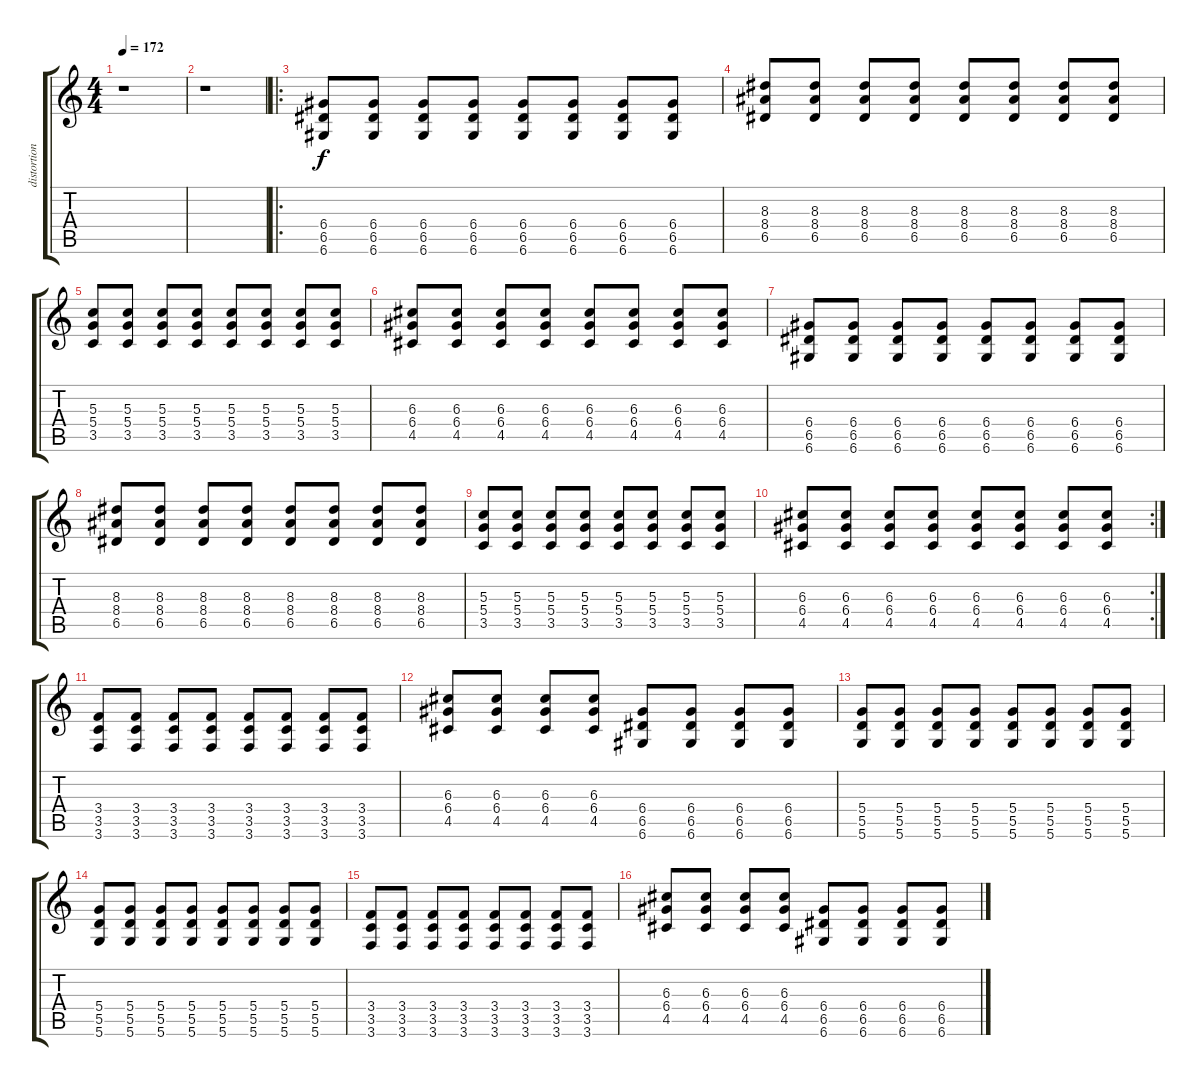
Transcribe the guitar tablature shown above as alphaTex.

\track ("distortion 1" "distortion") {instrument distortionguitar}
\staff {score tabs}
\tuning (E4 B3 G3 D3 A2 D2) {hide}
\ts (4 4)
\tempo 172
\clef g2
\ks c
r.1{dy f} |
r.1 |
\ro
(6.4 6.5 6.6).8 (6.4 6.5 6.6).8 (6.4 6.5 6.6).8 (6.4 6.5 6.6).8 (6.4 6.5 6.6).8 (6.4 6.5 6.6).8 (6.4 6.5 6.6).8 (6.4 6.5 6.6).8 |
(8.3 8.4 6.5).8 (8.3 8.4 6.5).8 (8.3 8.4 6.5).8 (8.3 8.4 6.5).8 (8.3 8.4 6.5).8 (8.3 8.4 6.5).8 (8.3 8.4 6.5).8 (8.3 8.4 6.5).8 |
(5.3 5.4 3.5).8 (5.3 5.4 3.5).8 (5.3 5.4 3.5).8 (5.3 5.4 3.5).8 (5.3 5.4 3.5).8 (5.3 5.4 3.5).8 (5.3 5.4 3.5).8 (5.3 5.4 3.5).8 |
(6.3 6.4 4.5).8 (6.3 6.4 4.5).8 (6.3 6.4 4.5).8 (6.3 6.4 4.5).8 (6.3 6.4 4.5).8 (6.3 6.4 4.5).8 (6.3 6.4 4.5).8 (6.3 6.4 4.5).8 |
(6.4 6.5 6.6).8 (6.4 6.5 6.6).8 (6.4 6.5 6.6).8 (6.4 6.5 6.6).8 (6.4 6.5 6.6).8 (6.4 6.5 6.6).8 (6.4 6.5 6.6).8 (6.4 6.5 6.6).8 |
(8.3 8.4 6.5).8 (8.3 8.4 6.5).8 (8.3 8.4 6.5).8 (8.3 8.4 6.5).8 (8.3 8.4 6.5).8 (8.3 8.4 6.5).8 (8.3 8.4 6.5).8 (8.3 8.4 6.5).8 |
(5.3 5.4 3.5).8 (5.3 5.4 3.5).8 (5.3 5.4 3.5).8 (5.3 5.4 3.5).8 (5.3 5.4 3.5).8 (5.3 5.4 3.5).8 (5.3 5.4 3.5).8 (5.3 5.4 3.5).8 |
\rc 2
(6.3 6.4 4.5).8 (6.3 6.4 4.5).8 (6.3 6.4 4.5).8 (6.3 6.4 4.5).8 (6.3 6.4 4.5).8 (6.3 6.4 4.5).8 (6.3 6.4 4.5).8 (6.3 6.4 4.5).8 |
(3.4 3.5 3.6).8 (3.4 3.5 3.6).8 (3.4 3.5 3.6).8 (3.4 3.5 3.6).8 (3.4 3.5 3.6).8 (3.4 3.5 3.6).8 (3.4 3.5 3.6).8 (3.4 3.5 3.6).8 |
(6.3 6.4 4.5).8 (6.3 6.4 4.5).8 (6.3 6.4 4.5).8 (6.3 6.4 4.5).8 (6.4 6.5 6.6).8 (6.4 6.5 6.6).8 (6.4 6.5 6.6).8 (6.4 6.5 6.6).8 |
(5.4 5.5 5.6).8 (5.4 5.5 5.6).8 (5.4 5.5 5.6).8 (5.4 5.5 5.6).8 (5.4 5.5 5.6).8 (5.4 5.5 5.6).8 (5.4 5.5 5.6).8 (5.4 5.5 5.6).8 |
(5.4 5.5 5.6).8 (5.4 5.5 5.6).8 (5.4 5.5 5.6).8 (5.4 5.5 5.6).8 (5.4 5.5 5.6).8 (5.4 5.5 5.6).8 (5.4 5.5 5.6).8 (5.4 5.5 5.6).8 |
(3.4 3.5 3.6).8 (3.4 3.5 3.6).8 (3.4 3.5 3.6).8 (3.4 3.5 3.6).8 (3.4 3.5 3.6).8 (3.4 3.5 3.6).8 (3.4 3.5 3.6).8 (3.4 3.5 3.6).8 |
(6.3 6.4 4.5).8 (6.3 6.4 4.5).8 (6.3 6.4 4.5).8 (6.3 6.4 4.5).8 (6.4 6.5 6.6).8 (6.4 6.5 6.6).8 (6.4 6.5 6.6).8 (6.4 6.5 6.6).8
